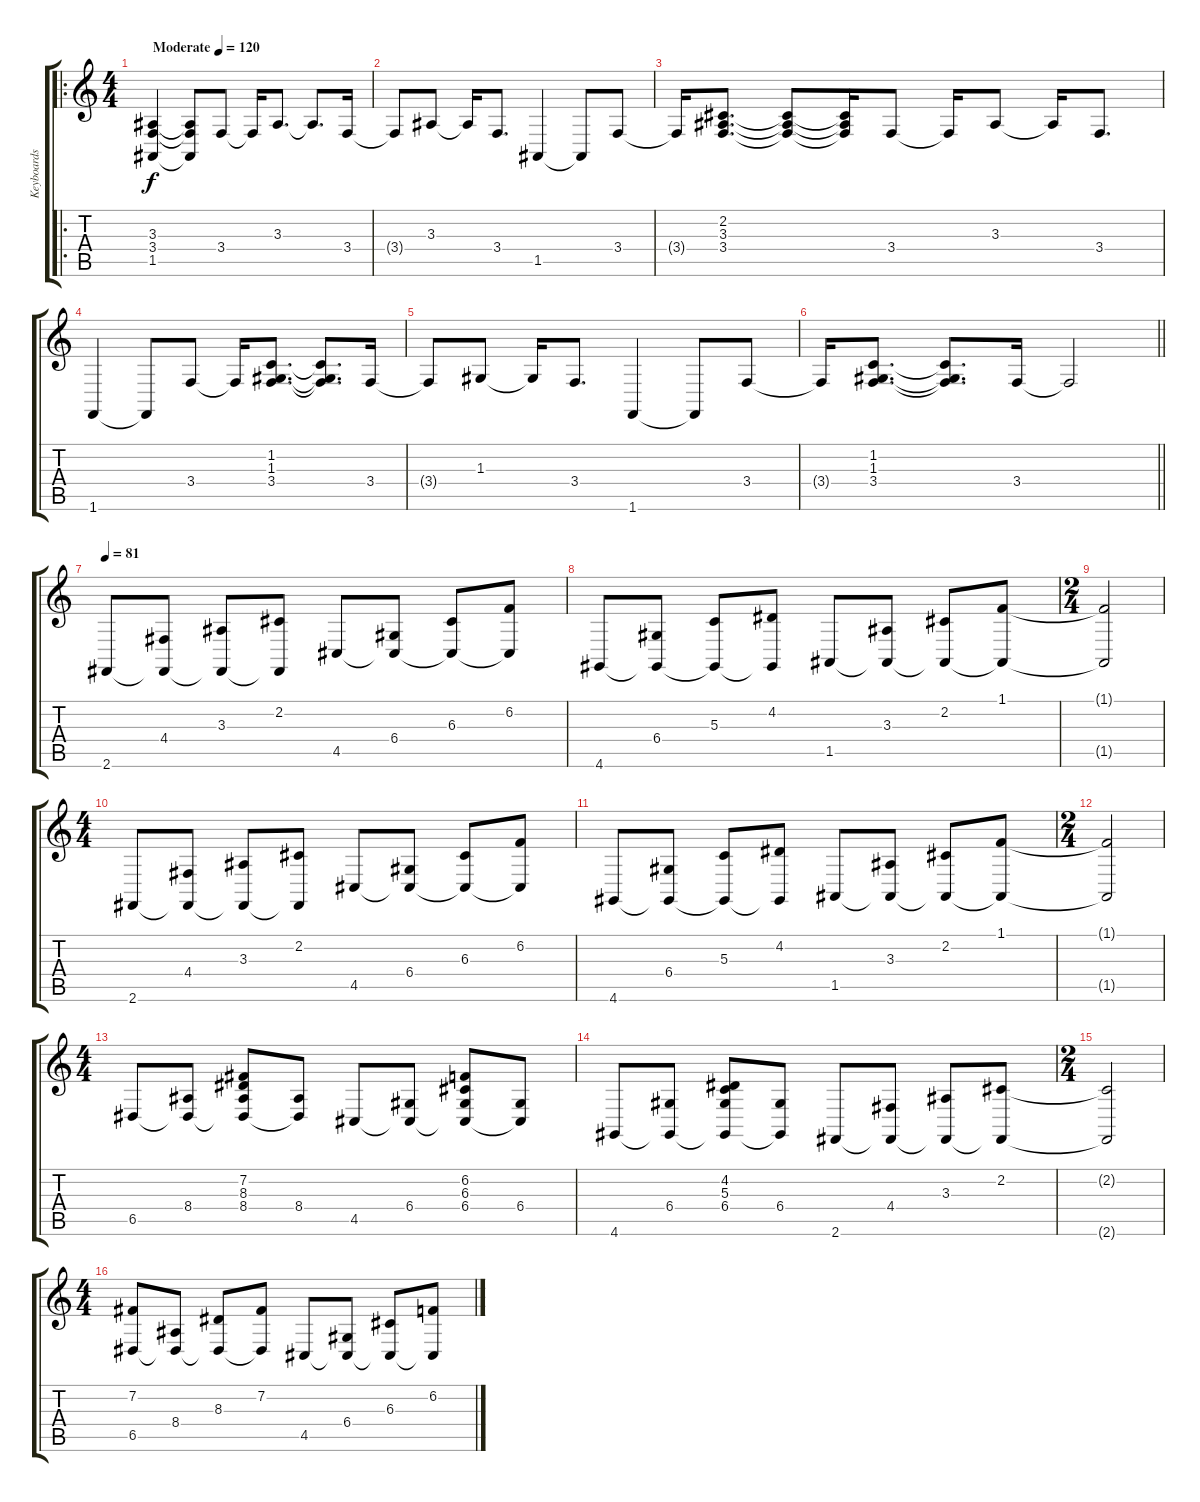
\track ("Keyboards" "Keyboards") {instrument drawbarorgan}
\staff {score tabs}
\tuning (E4 B3 G3 D3 A2 E2) {hide}
\ro
\ts (4 4)
\tempo (120 "Moderate")
\clef g2
\ks c
(3.3 3.4 1.5).4{dy f instrument brightacousticpiano} (3.3{t} 3.4{t} 1.5{t}).8 3.4.8 3.4{t}.16 3.3.8{d} 3.3{t}.8{d} 3.4.16 |
3.4{t}.8 3.3.8 3.3{t}.16 3.4.8{d} 1.5.4 1.5{t}.8 3.4.8 |
3.4{t}.16 (2.2 3.3 3.4).8{d} (2.2{t} 3.3{t} 3.4{t}).8 (2.2{t} 3.3{t} 3.4{t}).16 3.4.8 3.4{t}.16 3.3.8 3.3{t}.16 3.4.8{d} |
1.6.4 1.6{t}.8 3.4.8 3.4{t}.16 (1.2 1.3 3.4).8{d} (1.2{t} 1.3{t} 3.4{t}).8{d} 3.4.16 |
3.4{t}.8 1.3.8 1.3{t}.16 3.4.8{d} 1.6.4 1.6{t}.8 3.4.8 |
\barLineRight lightlight
3.4{t}.16 (1.2 1.3 3.4).8{d} (1.2{t} 1.3{t} 3.4{t}).8{d} 3.4.16 3.4{t}.2 |
\tempo 81
2.6.8 (4.4 2.6{t}).8 (3.3 2.6{t}).8 (2.2 2.6{t}).8 4.5.8 (6.4 4.5{t}).8 (6.3 4.5{t}).8 (6.2 4.5{t}).8 |
4.6.8 (6.4 4.6{t}).8 (5.3 4.6{t}).8 (4.2 4.6{t}).8 1.5.8 (3.3 1.5{t}).8 (2.2 1.5{t}).8 (1.1 1.5{t}).8 |
\ts (2 4)
(1.1{t} 1.5{t}).2 |
\ts (4 4)
2.6.8 (4.4 2.6{t}).8 (3.3 2.6{t}).8 (2.2 2.6{t}).8 4.5.8 (6.4 4.5{t}).8 (6.3 4.5{t}).8 (6.2 4.5{t}).8 |
4.6.8 (6.4 4.6{t}).8 (5.3 4.6{t}).8 (4.2 4.6{t}).8 1.5.8 (3.3 1.5{t}).8 (2.2 1.5{t}).8 (1.1 1.5{t}).8 |
\ts (2 4)
(1.1{t} 1.5{t}).2 |
\ts (4 4)
6.5.8 (8.4 6.5{t}).8 (7.2 8.3 8.4 6.5{t}).8 (8.4 6.5{t}).8 4.5.8 (6.4 4.5{t}).8 (6.2 6.3 6.4 4.5{t}).8 (6.4 4.5{t}).8 |
4.6.8 (6.4 4.6{t}).8 (4.2 5.3 6.4 4.6{t}).8 (6.4 4.6{t}).8 2.6.8 (4.4 2.6{t}).8 (3.3 2.6{t}).8 (2.2 2.6{t}).8 |
\ts (2 4)
(2.2{t} 2.6{t}).2 |
\ts (4 4)
(7.2 6.5).8 (8.4 6.5{t}).8 (8.3 6.5{t}).8 (7.2 6.5{t}).8 4.5.8 (6.4 4.5{t}).8 (6.3 4.5{t}).8 (6.2 4.5{t}).8
